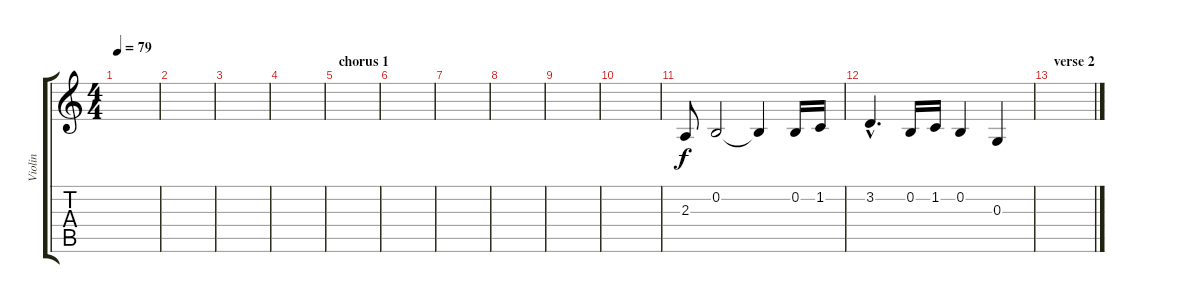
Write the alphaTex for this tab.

\track ("Violin" "Violin") {instrument violin}
\staff {score tabs}
\tuning (E4 B3 G3 D3 A2 E2) {hide}
\ts (4 4)
\tempo 79
\clef g2
\ks c
|
|
|
|
\section ("" "chorus 1")
|
|
|
|
|
|
2.3.8 0.2.2 0.2{t}.4 0.2.16 1.2.16 |
3.2{hac}.4{d} 0.2.16 1.2.16 0.2.4 0.3.4 |
\section ("" "verse 2")
